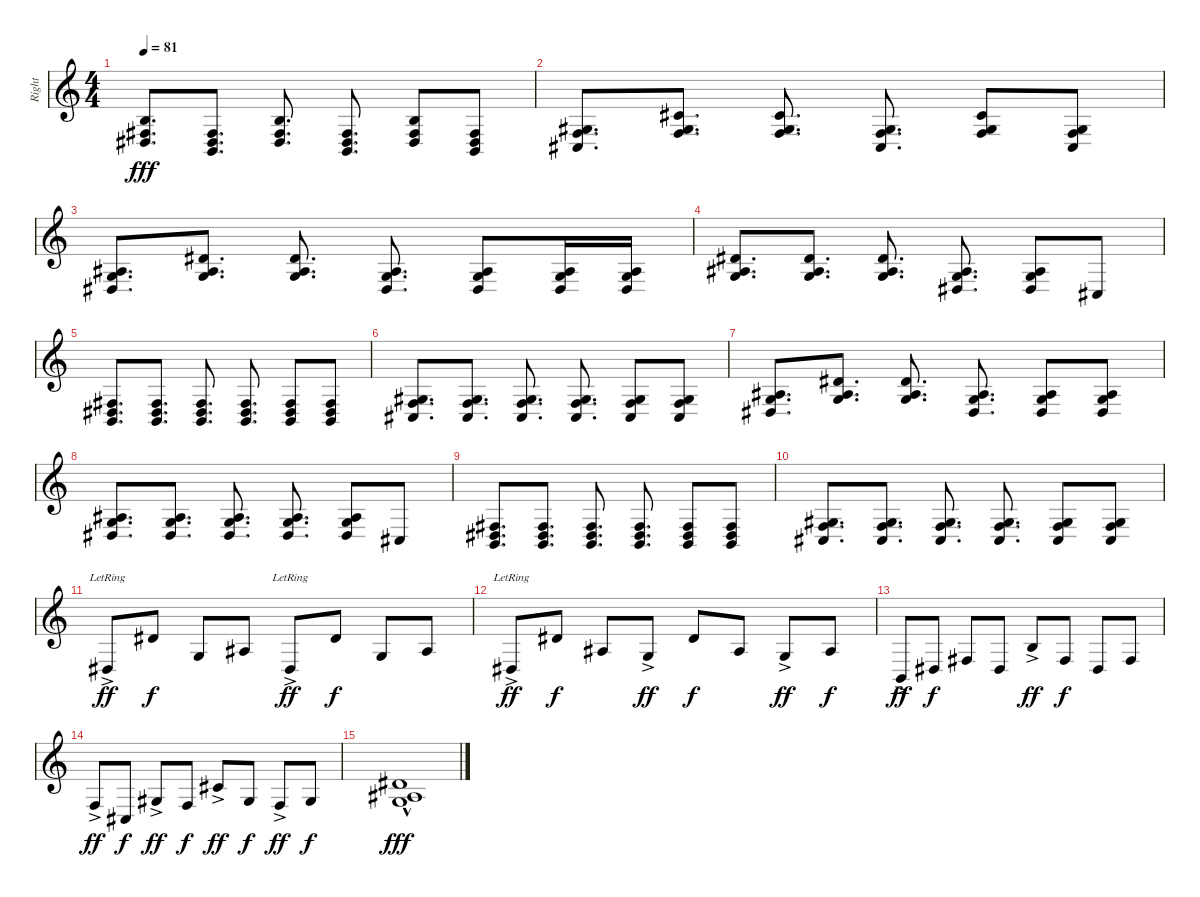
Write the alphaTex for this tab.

\track ("Right" "Right") {instrument acousticgrandpiano bank 4}
\staff {score}
\tuning (Gb4 E2 G2 D2 D2 D2) {hide}
\ts (4 4)
\tempo 81
\clef g2
\ks c
(11.2 16.3 16.5).8{d dy fff} (11.2 4.3 16.5).8{d} (14.2 16.3 13.4).8{d} (7.2 11.3 13.4).8{d} (14.2 8.3 21.4).8 (11.2 4.3 16.4).8 |
(13.2 6.3 18.4).8{d} (21.2 13.3 15.5).8{d} (13.2 18.4 23.5).8{d} (13.2 13.3 11.4).8{d} (16.2 18.3 15.4).8 (13.2 6.3 18.4).8 |
(15.2 8.3 20.4).8{d} (15.2 15.3 25.5).8{d} (18.2 20.3 17.4).8{d} (11.2 12.3 20.4).8{d} (11.2 12.3 20.4).8 (18.2 12.3 13.4).16 (15.2 8.3 20.4).16 |
(18.2 12.3 25.4).8{d volume 9} (18.2 12.3 25.4).8{d} (23.2 15.3 17.4).8{d} (15.2 15.3 13.4).8{d} (15.2 15.3 13.4).8 6.3.8 |
(11.2 9.4 16.5).8{d} (11.2 4.3 16.5).8{d} (14.2 4.3 13.4).8{d} (7.2 11.3 13.4).8{d} (14.2 8.3 9.4).8 (11.2 4.3 16.4).8 |
(13.2 6.3 18.4).8{d} (9.2 13.3 15.5).8{d} (13.2 6.3 18.4).8{d} (13.2 13.3 11.4).8{d} (16.2 6.3 15.4).8 (13.2 6.3 18.4).8 |
(15.2 8.3 20.4).8{d} (15.2 15.3 25.5).8{d} (18.2 20.3 17.4).8{d} (11.2 12.3 20.4).8{d} (11.2 12.3 20.4).8 (18.2 12.3 13.4).8 |
(18.2 12.3 13.4).8{d} (18.2 12.3 13.5).8{d} (15.3 17.4 13.5).8{d} (15.2 15.3 13.4).8{d} (15.2 15.3 13.4).8 6.3.8 |
(11.2 9.4 16.5).8{d} (11.2 4.3 16.5).8{d} (14.2 4.3 13.4).8{d} (7.2 11.3 13.4).8{d} (14.2 8.3 9.4).8 (11.2 4.3 16.4).8 |
(13.2 6.3 18.4).8{d} (9.2 13.3 15.5).8{d} (13.2 6.3 18.4).8{d} (13.2 13.3 11.4).8{d} (16.2 6.3 15.4).8 (13.2 6.3 18.4).8 |
8.3{ac lr}.8{dy ff} 20.3.8{dy f} 12.3.8 15.3.8 8.3{ac lr}.8{dy ff} 20.3.8{dy f} 12.3.8 15.3.8 |
8.3{ac lr}.8{dy ff} 20.3.8{dy f} 15.3.8 12.3{ac}.8{dy ff} 20.3.8{dy f} 15.3.8 12.3{ac}.8{dy ff} 15.3.8{dy f} |
4.3{ac}.8{dy ff} 8.3.8{dy f} 11.3.8 8.3.8 16.3{ac}.8{dy ff} 11.3.8{dy f} 8.3.8 11.3.8 |
10.3{ac}.8{dy ff} 6.3.8{dy f} 13.3{ac}.8{dy ff} 10.3.8{dy f} 18.3{ac}.8{dy ff} 13.3.8{dy f} 10.3{ac}.8{dy ff} 13.3.8{dy f} |
(15.2{hac} 20.4{hac} 25.5{hac}).1{bu 240 dy fff}
